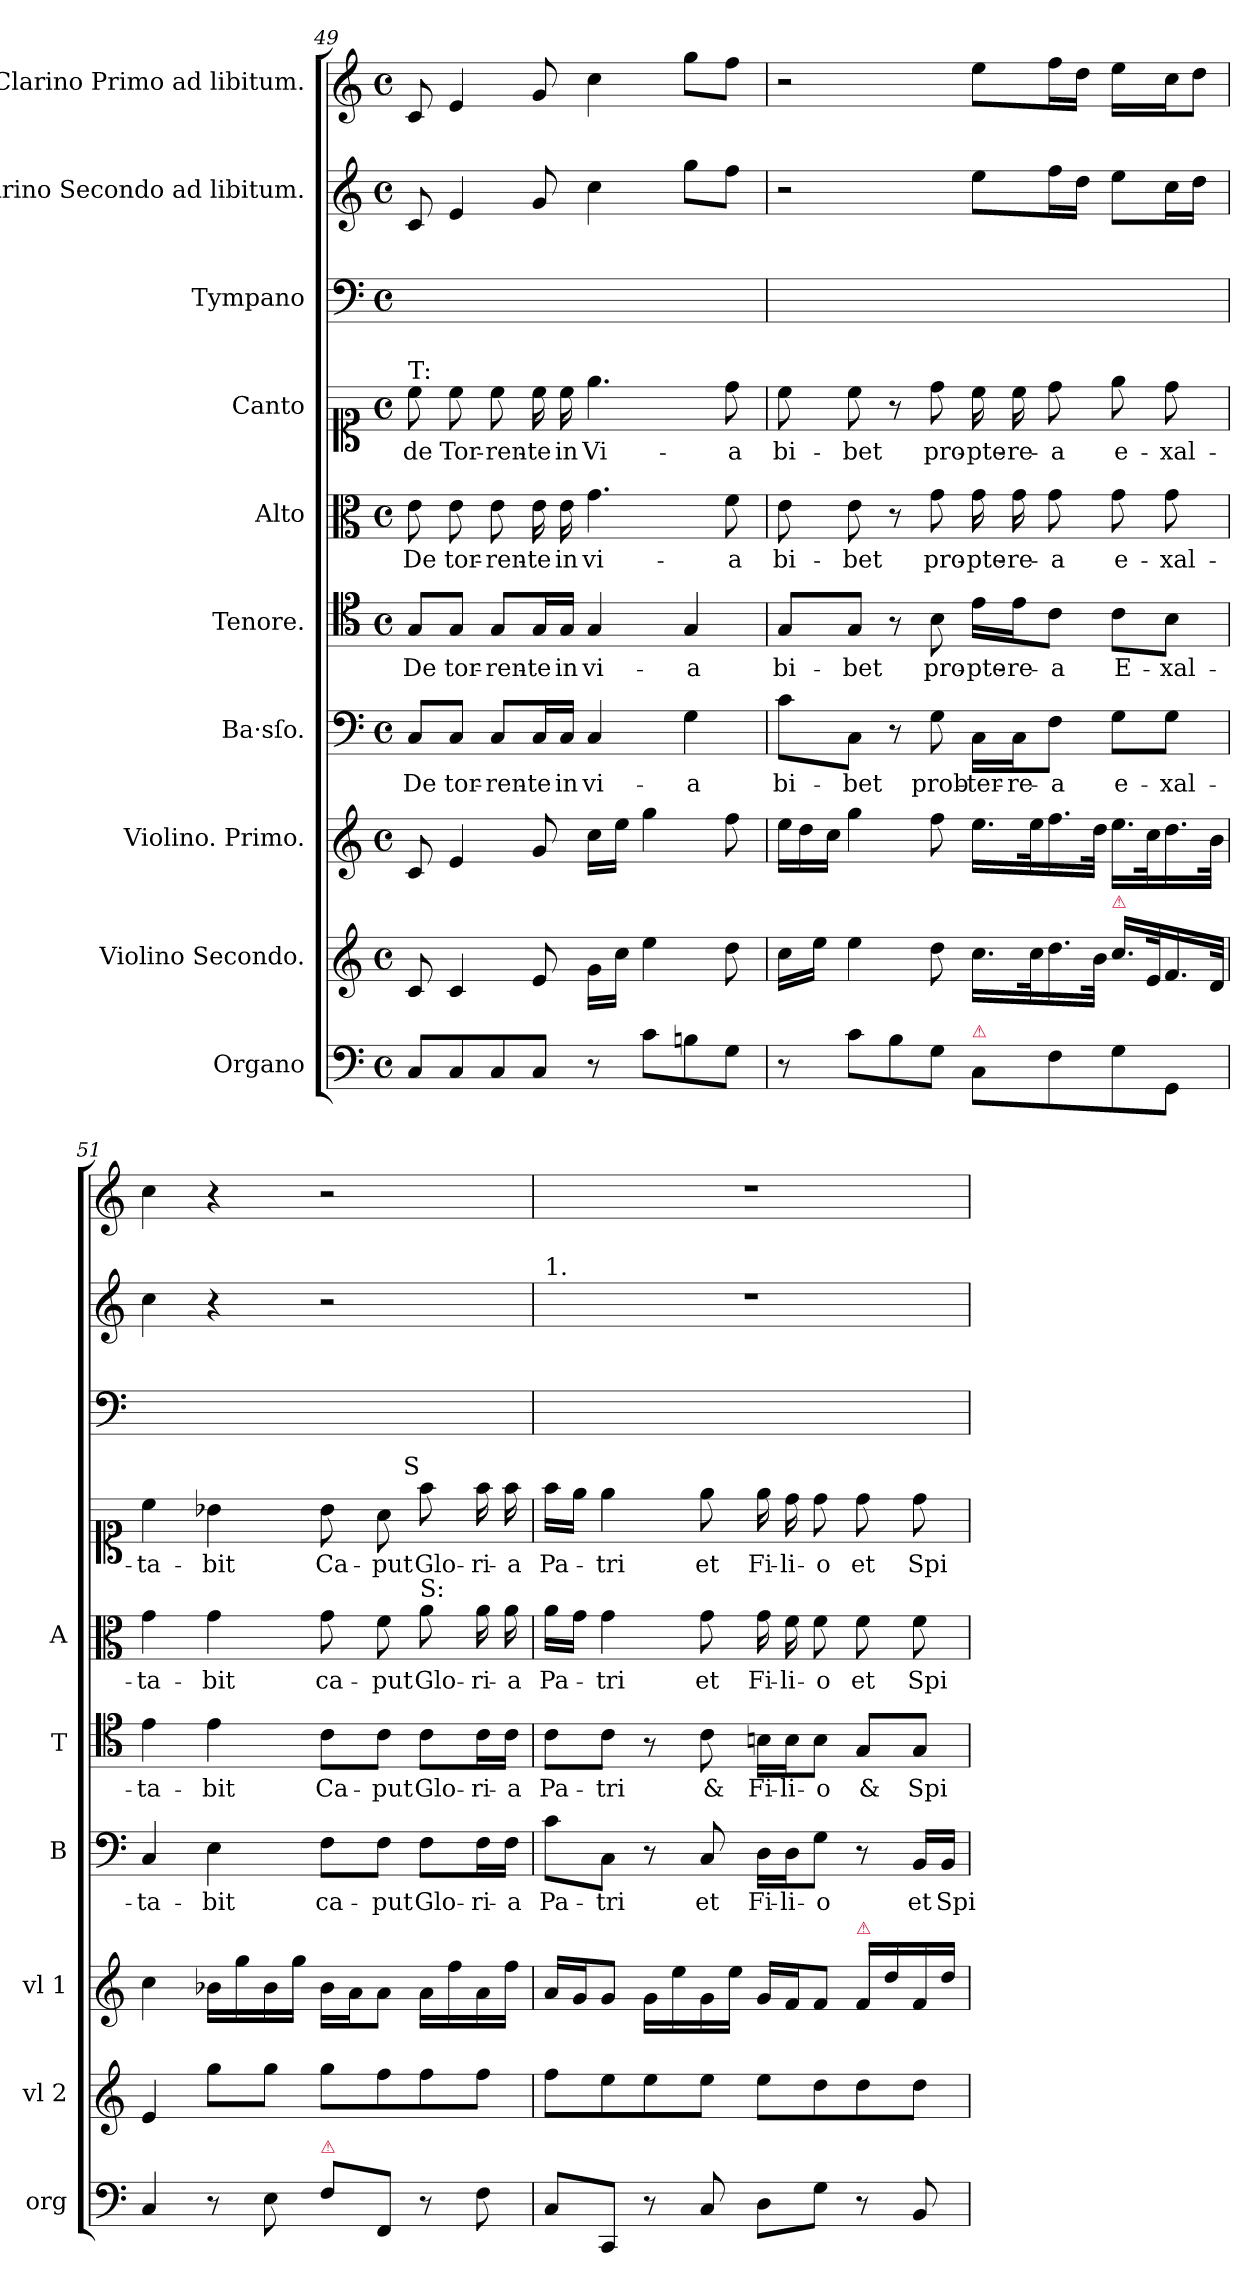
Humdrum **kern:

**kern	**dynam	**kern	**dynam	**kern	**dynam	**kern	**text	**kern	**text	**kern	**text	**kern	**text	**kern	**kern	**kern
*part10	*part10	*part9	*part9	*part8	*part8	*part7	*part7	*part6	*part6	*part5	*part5	*part4	*part4	*part3	*part2	*part1
*staff10	*staff10	*staff9	*staff9	*staff8	*staff8	*staff7	*staff7	*staff6	*staff6	*staff5	*staff5	*staff4	*staff4	*staff3	*staff2	*staff1
*I"Organo	*	*I"Violino Secondo.	*	*I"Violino. Primo.	*	*I"Ba·sſo.	*	*I"Tenore.	*	*I"Alto	*	*I"Canto	*	*I"Tympano	*I"Clarino Secondo ad libitum.	*I"Clarino Primo ad libitum.
*I'org	*	*I'vl 2	*	*I'vl 1	*	*I'B	*	*I'T	*	*I'A	*	*	*	*	*	*
*clefF4	*	*clefG2	*	*clefG2	*	*clefF4	*	*clefC4	*	*clefC3	*	*clefC1	*	*clefF4	*clefG2	*clefG2
*k[]	*	*k[]	*	*k[]	*	*k[]	*	*k[]	*	*k[]	*	*k[]	*	*k[]	*k[]	*k[]
*C:	*	*C:	*	*C:	*	*C:	*	*C:	*	*C:	*	*C:	*	*C:	*C:	*C:
*M4/4	*	*M4/4	*	*M4/4	*	*M4/4	*	*M4/4	*	*M4/4	*	*M4/4	*	*M4/4	*M4/4	*M4/4
*met(c)	*	*met(c)	*	*met(c)	*	*met(c)	*	*met(c)	*	*met(c)	*	*met(c)	*	*met(c)	*met(c)	*met(c)
=49	=49	=49	=49	=49	=49	=49	=49	=49	=49	=49	=49	=49	=49	=49	=49	=49
!	!	!	!	!	!	!	!	!	!	!	!	!LO:TX:a:t=T&colon;	!	!	!	!
8C/L	.	8c/	.	8c/	.	8C/L	De	8G/L	De	8e\	De	8cc\	de	1ryy	8c/	8c/
!	!	!	!LO:DY:a	!	!	!	!	!	!	!	!	!	!	!	!	!
8C/	.	4c/	f&colon;	4e/	.	8C/J	tor-	8G/J	tor-	8e\	tor-	8cc\	Tor-	.	4e/	4e/
8C/	.	.	.	.	.	8C/L	-ren-	8G/L	-ren-	8e\	-ren-	8cc\	-ren-	.	.	.
8C/J	.	8e/	.	8g/	.	16C/L	-te	16G/L	-te	16e\	-te	16cc\	-te	.	8g/	8g/
.	.	.	.	.	.	16C/JJ	in	16G/JJ	in	16e\	in	16cc\	in	.	.	.
8r	.	16g\LL	.	16cc\LL	.	4C/	vi-	4G/	vi-	4.g\	vi-	4.ee\	Vi-	.	4cc\	4cc\
.	.	16cc\JJ	.	16ee\JJ	.	.	.	.	.	.	.	.	.	.	.	.
8c\L	.	4ee\	.	4gg\	.	.	.	.	.	.	.	.	.	.	.	.
8Bn\	.	.	.	.	.	4G\	-a	4G/	-a	.	.	.	.	.	8gg\L	8gg\L
8G\J	.	8dd\	.	8ff\	.	.	.	.	.	8f\	-a	8dd\	-a	.	8ff\J	8ff\J
=50	=50	=50	=50	=50	=50	=50	=50	=50	=50	=50	=50	=50	=50	=50	=50	=50
*	*	*	*	*Xtuplet	*	*	*	*	*	*	*	*	*	*	*	*
!	!	!	!	!	!LO:DY:a	!	!	!	!	!	!	!	!	!	!	!
8r	.	16cc\LL	.	24ee\LL	p&colon;	8c\L	bi-	8G/L	bi-	8e\	bi-	8cc\	bi-	1ryy	2r	2r
.	.	.	.	24dd\	.	.	.	.	.	.	.	.	.	.	.	.
!	!	!	!LO:DY:a	!	!	!	!	!	!	!	!	!	!	!	!	!
.	.	16ee\JJ	P&colon;	.	.	.	.	.	.	.	.	.	.	.	.	.
.	.	.	.	24cc\JJ	.	.	.	.	.	.	.	.	.	.	.	.
!	!LO:DY:a	!	!	!	!	!	!	!	!	!	!	!	!	!	!	!
8c\L	p&colon;	4ee\	.	4gg\	.	8C\J	-bet	8G/J	-bet	8e\	-bet	8cc\	-bet	.	.	.
8B\	.	.	.	.	.	8r	.	8r	.	8r	.	8r	.	.	.	.
8G\J	.	8dd\	.	8ff\	.	8G\	prob-	8B\	pro-	8g\	pro-	8dd\	pro-	.	.	.
!LO:TX:a:color=crimson:t=⚠	!	!	!	!	!	!	!	!	!	!	!	!	!	!	!	!
!	!	!	!	!	!LO:DY:a	!	!	!	!	!	!	!	!	!	!	!
8C\L	.	16.cc\LL	.	16.ee\LL	f&colon;	16C\LL	-ter-	16e\LL	-pte-	16g\	-pte-	16cc\	-pte-	.	8ee\L	8ee\L
.	.	.	.	.	.	16C\J	-re-	16e\J	-re-	16g\	-re-	16cc\	-re-	.	.	.
!	!	!	!LO:DY:a	!	!	!	!	!	!	!	!	!	!	!	!	!
.	.	32cc\K	f&colon;	32ee\K	.	.	.	.	.	.	.	.	.	.	.	.
8F\	.	16.dd\	.	16.ff\	.	8F\J	-a	8c\J	-a	8g\	-a	8dd\	-a	.	16ff\L	16ff\L
.	.	.	.	.	.	.	.	.	.	.	.	.	.	.	16dd\JJ	16dd\JJ
.	.	32b\JJk	.	32dd\JJk	.	.	.	.	.	.	.	.	.	.	.	.
!	!	!LO:TX:a:color=crimson:t=⚠	!	!	!	!	!	!	!	!	!	!	!	!	!	!
!	!	!	!	!	!	!	!	!	!	!	!	!	!	!	!	!LO:N:vis=16
8G\	.	16.cc\LL	.	16.ee\LL	.	8G\L	e-	8c\L	E-	8g\	e-	8ee\	e-	.	8ee\L	8ee\LL
.	.	32e/K	.	32cc\K	.	.	.	.	.	.	.	.	.	.	.	.
8GG/J	.	16.f/	.	16.dd\	.	8G\J	-xal-	8B\J	-xal-	8g\	-xal-	8dd\	-xal-	.	16cc\L	16cc\J
!	!	!	!	!	!	!	!	!	!	!	!	!	!	!	!	!LO:N:vis=8
.	.	.	.	.	.	.	.	.	.	.	.	.	.	.	16dd\JJ	16dd\J
.	.	32d/JJk	.	32b\JJk	.	.	.	.	.	.	.	.	.	.	.	.
=51	=51	=51	=51	=51	=51	=51	=51	=51	=51	=51	=51	=51	=51	=51	=51	=51
4C/	.	4e/	.	4cc\	.	4C/	-ta-	4e\	-ta-	4g\	-ta-	4cc\	-ta-	1ryy	4cc\	4cc\
8r	.	8gg\L	.	16b-X\LL	.	4E\	-bit	4e\	-bit	4g\	-bit	4b-X\	-bit	.	4r	4r
.	.	.	.	16gg\	.	.	.	.	.	.	.	.	.	.	.	.
8E\	.	8gg\J	.	16b-\	.	.	.	.	.	.	.	.	.	.	.	.
.	.	.	.	16gg\JJ	.	.	.	.	.	.	.	.	.	.	.	.
!LO:TX:a:color=crimson:t=⚠	!	!	!	!	!	!	!	!	!	!	!	!	!	!	!	!
8F\L	.	8gg\L	.	16b-\LL	.	8F\L	ca-	8c\L	Ca-	8g\	ca-	8b-\	Ca-	.	2r	2r
.	.	.	.	16a\J	.	.	.	.	.	.	.	.	.	.	.	.
8FF/J	.	8ff\	.	8a\J	.	8F\J	-put	8c\J	-put	8f\	-put	8a\	-put	.	.	.
!	!	!	!	!	!	!	!	!	!	!	!	!LO:TX:a:rj:t=S	!	!	!	!
!	!	!	!	!	!	!	!	!	!	!LO:TX:a:t=S&colon;	!	!	!	!	!	!
8r	.	8ff\	.	16a\LL	.	8F\L	Glo-	8c\L	Glo-	8a\	Glo-	8ff\	Glo-	.	.	.
.	.	.	.	16ff\	.	.	.	.	.	.	.	.	.	.	.	.
8F\	.	8ff\J	.	16a\	.	16F\L	-ri-	16c\L	-ri-	16a\	-ri-	16ff\	-ri-	.	.	.
.	.	.	.	16ff\JJ	.	16F\JJ	-a	16c\JJ	-a	16a\	-a	16ff\	-a	.	.	.
=52	=52	=52	=52	=52	=52	=52	=52	=52	=52	=52	=52	=52	=52	=52	=52	=52
!	!	!	!	!	!	!	!	!	!	!	!	!	!	!	!LO:TX:a:t=1.	!
8C/L	.	8ff\L	.	16a/LL	.	8c\L	Pa-	8c\L	Pa-	16a\LL	Pa-	16ff\LL	Pa-	1ryy	1r	1r
.	.	.	.	16g/J	.	.	.	.	.	16g\JJ	.	16ee\JJ	.	.	.	.
8CC/J	.	8ee\	.	8g/J	.	8C\J	-tri	8c\J	-tri	4g\	-tri	4ee\	-tri	.	.	.
8r	.	8ee\	.	16g\LL	.	8r	.	8r	.	.	.	.	.	.	.	.
.	.	.	.	16ee\	.	.	.	.	.	.	.	.	.	.	.	.
8C/	.	8ee\J	.	16g\	.	8C/	et	8c\	&	8g\	et	8ee\	et	.	.	.
.	.	.	.	16ee\JJ	.	.	.	.	.	.	.	.	.	.	.	.
8D\L	.	8ee\L	.	16g/LL	.	16D\LL	Fi-	16Bn\LL	Fi-	16g\	Fi-	16ee\	Fi-	.	.	.
.	.	.	.	16f/J	.	16D\J	-li-	16B\J	-li-	16f\	-li-	16dd\	-li-	.	.	.
8G\J	.	8dd\	.	8f/J	.	8G\J	-o	8B\J	-o	8f\	-o	8dd\	-o	.	.	.
!	!	!	!	!LO:TX:a:color=crimson:t=⚠	!	!	!	!	!	!	!	!	!	!	!	!
8r	.	8dd\	.	16f/LL	.	8r	.	8G/L	&	8f\	et	8dd\	et	.	.	.
.	.	.	.	16dd\	.	.	.	.	.	.	.	.	.	.	.	.
8BB/	.	8dd\J	.	16f/	.	16BB/LL	et	8G/J	Spi-	8f\	Spi-	8dd\	Spi-	.	.	.
.	.	.	.	16dd\JJ	.	16BB/JJ	Spi-	.	.	.	.	.	.	.	.	.
=	=	=	=	=	=	=	=	=	=	=	=	=	=	=	=	=
*-	*-	*-	*-	*-	*-	*-	*-	*-	*-	*-	*-	*-	*-	*-	*-	*-
